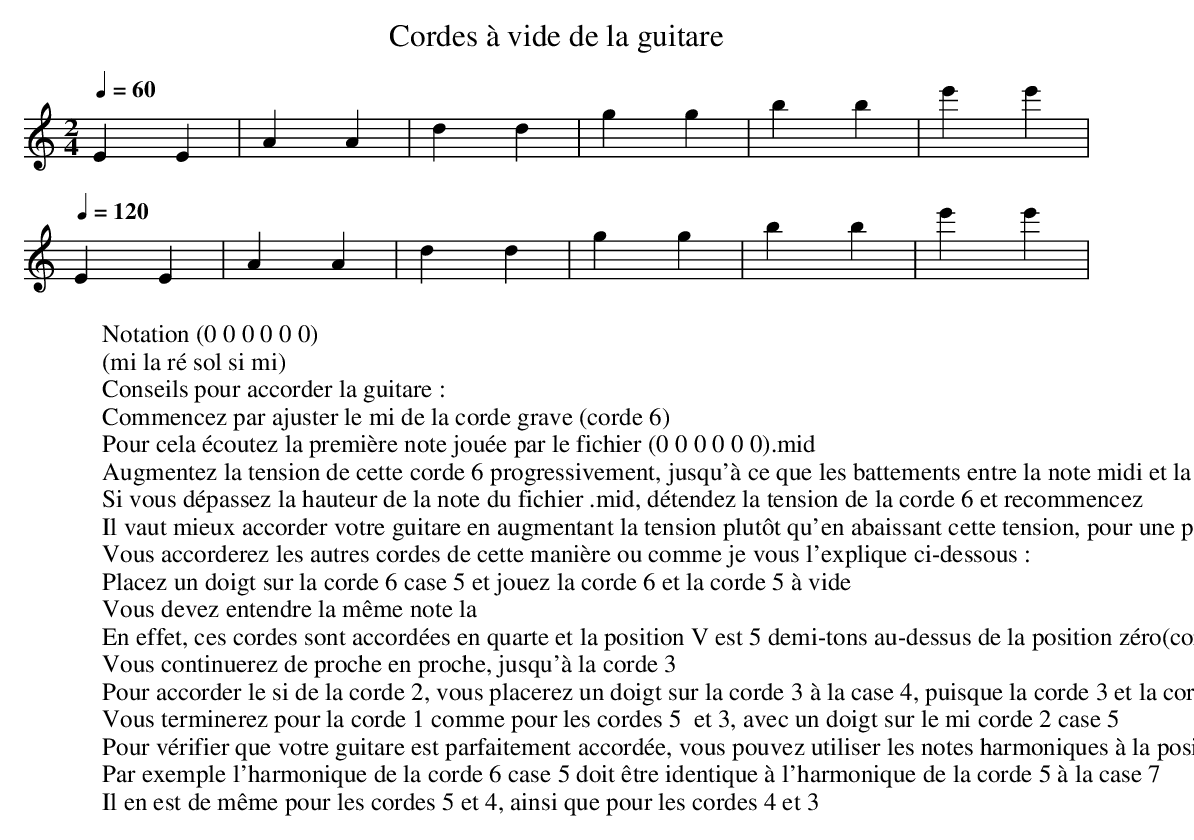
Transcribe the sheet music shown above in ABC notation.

X:1
T:Cordes à vide de la guitare
M:2/4
L:1/4
Q:1/4=60
K:C
W:Notation (0 0 0 0 0 0)
W:(mi la ré sol si mi)
W:Conseils pour accorder la guitare :
W:Commencez par ajuster le mi de la corde grave (corde 6)
W:Pour cela écoutez la première note jouée par le fichier (0 0 0 0 0 0).mid
W:Augmentez la tension de cette corde 6 progressivement, jusqu'à ce que les battements entre la note midi et la note du mi de la guitare disparaissent
W:Si vous dépassez la hauteur de la note du fichier .mid, détendez la tension de la corde 6 et recommencez
W:Il vaut mieux accorder votre guitare en augmentant la tension plutôt qu'en abaissant cette tension, pour une plus grande efficacité
W:Vous accorderez les autres cordes de cette manière ou comme je vous l'explique ci-dessous :
W:Placez un doigt sur la corde 6 case 5 et jouez la corde 6 et la corde 5 à vide
W:Vous devez entendre la même note la
W:En effet, ces cordes sont accordées en quarte et la position V est 5 demi-tons au-dessus de la position zéro(cordes à vide)
W:Vous continuerez de proche en proche, jusqu'à la corde 3
W:Pour accorder le si de la corde 2, vous placerez un doigt sur la corde 3 à la case 4, puisque la corde 3 et la corde 2 sont accordés en tierce majeure (intervalle de 4 demi-tons)
W:Vous terminerez pour la corde 1 comme pour les cordes 5  et 3, avec un doigt sur le mi corde 2 case 5
W:Pour vérifier que votre guitare est parfaitement accordée, vous pouvez utiliser les notes harmoniques à la position V et VII
W:Par exemple l'harmonique de la corde 6 case 5 doit être identique à l'harmonique de la corde 5 à la case 7
W:Il en est de même pour les cordes 5 et 4, ainsi que pour les cordes 4 et 3
V:1
E E | A A | d d | g g | b b | e' e' |
Q:1/4=120
E E | A A | d d | g g | b b | e' e' |
